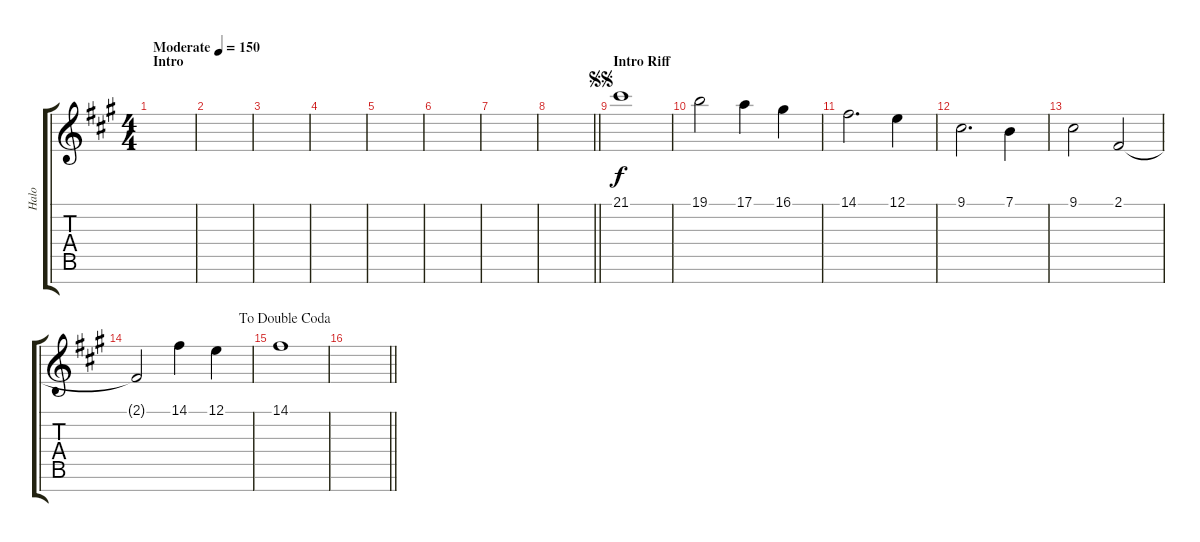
\track ("Halo" "Halo") {instrument pad7halo}
\staff {score tabs}
\tuning (E4 B3 G3 D3 A2 E2 B1) {hide}
\ts (4 4)
\section ("" "Intro")
\tempo (150 "Moderate")
\clef g2
\ks f#minor
|
|
|
|
|
|
|
\barLineRight lightlight
|
\section ("" "Intro Riff")
\jump segnosegno
21.1.1 |
19.1.2 17.1.4 16.1.4 |
14.1.2{d} 12.1.4 |
9.1.2{d} 7.1.4 |
9.1.2 2.1.2 |
2.1{t}.2 14.1.4 12.1.4 |
\jump dadoublecoda
14.1.1 |
\barLineRight lightlight
